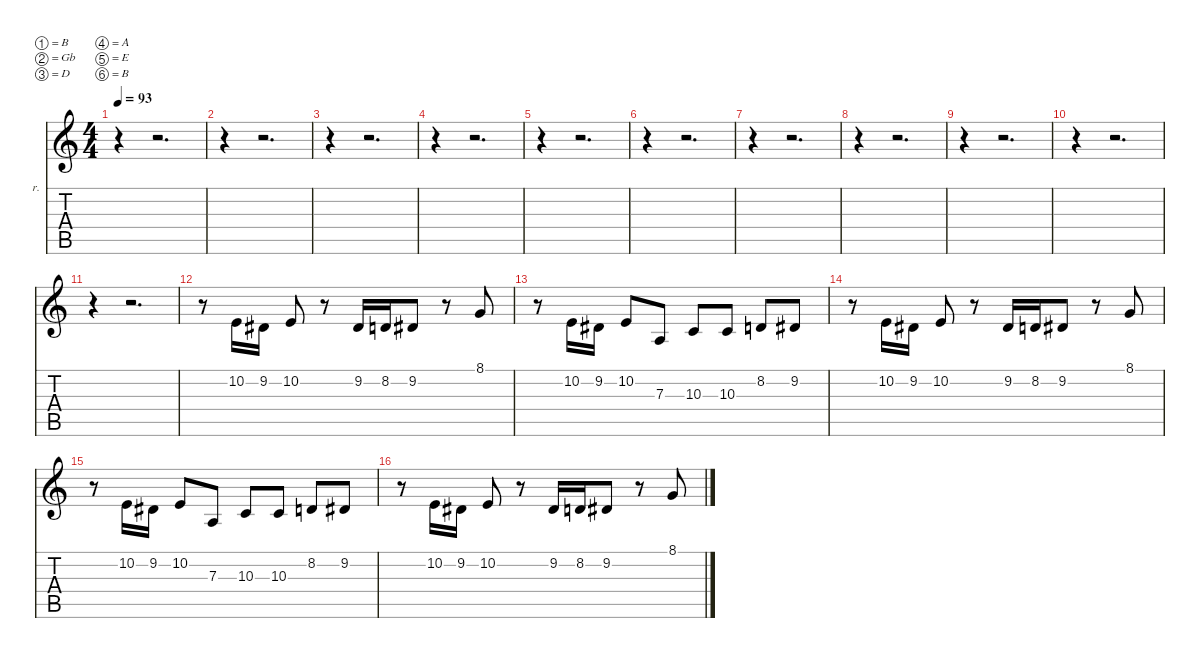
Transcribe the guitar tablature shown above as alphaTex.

\defaultSystemsLayout 2
\hideDynamics
\bracketExtendMode nobrackets
\firstSystemTrackNameOrientation horizontal
\otherSystemsTrackNameOrientation horizontal
\track ("2nd Vocals" "r.") {instrument synthvoice}
\staff {score tabs}
\tuning (B3 Gb3 D3 A2 E2 B1)
\ts (4 4)
\scale
1.03043
\tempo 93
\accidentals auto
\clef g2
\ottava regular
\simile none
\ks c
r.4{dy f beam Down} r.2{d beam Down} |
\scale
0.969568 r.4{beam Down} r.2{d beam Down} |
\scale
1.03175 r.4{beam Down} r.2{d beam Down} |
\scale
0.968253 r.4{beam Down} r.2{d beam Down} |
\scale
1.03043 r.4{beam Down} r.2{d beam Down} |
\scale
0.969568 r.4{beam Down} r.2{d beam Down} |
\scale
1.02254 r.4{beam Down} r.2{d beam Down} |
\scale
0.977463 r.4{beam Down} r.2{d beam Down} |
\scale
1.02254 r.4{beam Down} r.2{d beam Down} |
\scale
0.977463 r.4{beam Down} r.2{d beam Down} |
\scale
1.03043 r.4{beam Down} r.2{d beam Down} |
\scale
0.969568 r.8{beam Down} 10.2.16{beam Up} 9.2{acc #}.16{beam Up} 10.2.8{beam Up} r.8{beam Up} 9.2{acc #}.16{beam Up} 8.2.16{beam Up} 9.2{acc #}.8{beam Up} r.8{beam Up} 8.1.8{beam Up} |
\scale
1.03043 r.8{beam Down} 10.2.16{beam Up} 9.2{acc #}.16{beam Up} 10.2.8{beam Up} 7.3.8{beam Up} 10.3.8{beam Up} 10.3.8{beam Up} 8.2.8{beam Up} 9.2{acc #}.8{beam Up} |
\scale
0.969568 r.8{beam Down} 10.2.16{beam Up} 9.2{acc #}.16{beam Up} 10.2.8{beam Up} r.8{beam Up} 9.2{acc #}.16{beam Up} 8.2.16{beam Up} 9.2{acc #}.8{beam Up} r.8{beam Up} 8.1.8{beam Up} |
\scale
1.03043 r.8{beam Down} 10.2.16{beam Up} 9.2{acc #}.16{beam Up} 10.2.8{beam Up} 7.3.8{beam Up} 10.3.8{beam Up} 10.3.8{beam Up} 8.2.8{beam Up} 9.2{acc #}.8{beam Up} |
\scale
0.969568 r.8{beam Down} 10.2.16{beam Up} 9.2{acc #}.16{beam Up} 10.2.8{beam Up} r.8{beam Up} 9.2{acc #}.16{beam Up} 8.2.16{beam Up} 9.2{acc #}.8{beam Up} r.8{beam Up} 8.1.8{beam Up}
